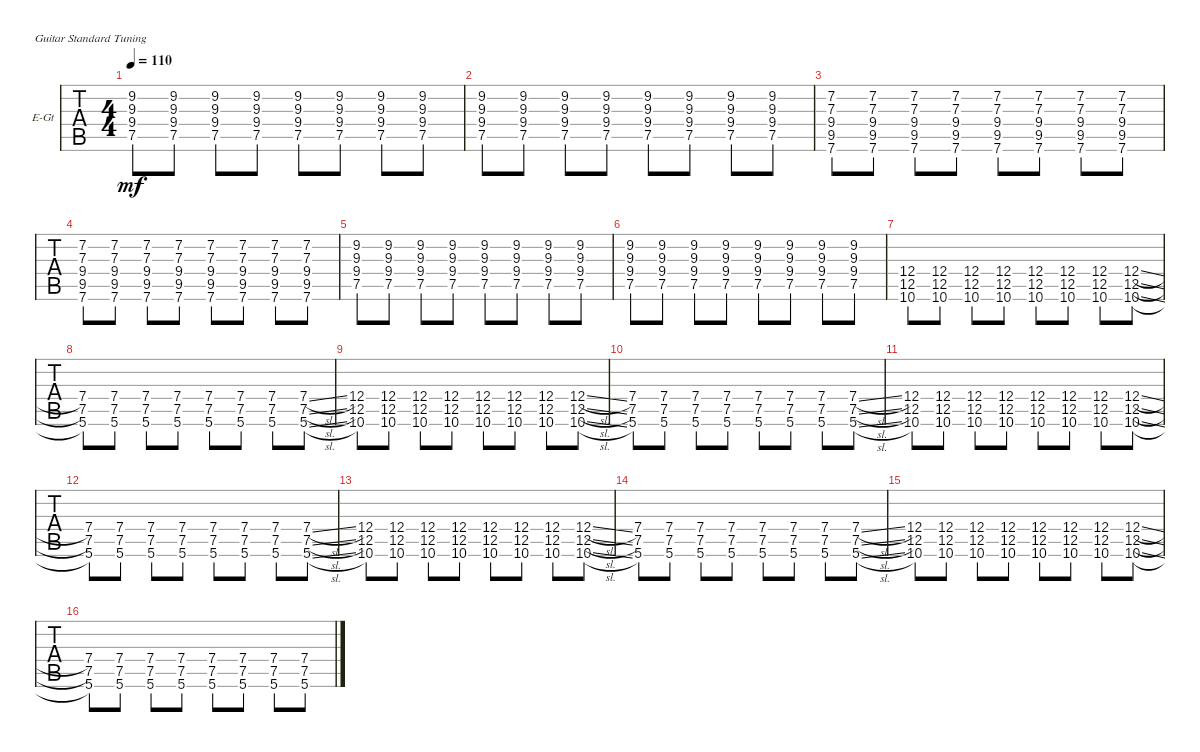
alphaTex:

\defaultSystemsLayout 4
\bracketExtendMode groupsimilarinstruments
\firstSystemTrackNameOrientation horizontal
\otherSystemsTrackNameOrientation horizontal
\track ("Albert" "E-Gt") {instrument overdrivenguitar}
\staff {tabs}
\tuning (E4 B3 G3 D3 A2 E2)
\ts (4 4)
\tempo 110
\clef g2
\ks c
(7.5 9.4 9.3 9.2).8{dy mf} (9.2 9.3 9.4 7.5).8 (9.4 9.3 9.2 7.5).8 (9.4 9.3 9.2 7.5).8 (9.4 9.3 9.2 7.5).8 (9.4 9.3 9.2 7.5).8 (9.4 9.3 9.2 7.5).8 (9.4 9.3 9.2 7.5).8 |
(7.5 9.4 9.3 9.2).8 (9.2 9.3 9.4 7.5).8 (9.4 9.3 9.2 7.5).8 (9.4 9.3 9.2 7.5).8 (9.4 9.3 9.2 7.5).8 (9.4 9.3 9.2 7.5).8 (9.4 9.3 9.2 7.5).8 (9.4 9.3 9.2 7.5).8 |
(7.6 9.5 9.4 7.3 7.2).8 (7.2 7.3 9.4 9.5 7.6).8 (7.2 7.3 9.4 9.5 7.6).8 (7.2 7.3 9.4 9.5 7.6).8 (7.2 7.3 9.4 9.5 7.6).8 (7.2 7.3 9.4 9.5 7.6).8 (7.2 7.3 9.4 9.5 7.6).8 (7.2 7.3 9.4 9.5 7.6).8 |
(7.6 9.5 9.4 7.3 7.2).8 (7.2 7.3 9.4 9.5 7.6).8 (7.2 7.3 9.4 9.5 7.6).8 (7.2 7.3 9.4 9.5 7.6).8 (7.2 7.3 9.4 9.5 7.6).8 (7.2 7.3 9.4 9.5 7.6).8 (7.2 7.3 9.4 9.5 7.6).8 (7.2 7.3 9.4 9.5 7.6).8 |
(7.5 9.4 9.3 9.2).8 (9.2 9.3 9.4 7.5).8 (9.4 9.3 9.2 7.5).8 (9.4 9.3 9.2 7.5).8 (9.4 9.3 9.2 7.5).8 (9.4 9.3 9.2 7.5).8 (9.4 9.3 9.2 7.5).8 (9.4 9.3 9.2 7.5).8 |
(7.5 9.4 9.3 9.2).8 (9.2 9.3 9.4 7.5).8 (9.4 9.3 9.2 7.5).8 (9.4 9.3 9.2 7.5).8 (9.4 9.3 9.2 7.5).8 (9.4 9.3 9.2 7.5).8 (9.4 9.3 9.2 7.5).8 (9.4 9.3 9.2 7.5).8 |
(10.6 12.5 12.4).8 (10.6 12.5 12.4).8 (10.6 12.5 12.4).8 (10.6 12.5 12.4).8 (10.6 12.5 12.4).8 (10.6 12.5 12.4).8 (10.6 12.5 12.4).8 (10.6{sl} 12.5{sl} 12.4{sl}).8 |
(5.6 7.5 7.4).8 (5.6 7.4 7.5).8 (5.6 7.4 7.5).8 (5.6 7.4 7.5).8 (5.6 7.4 7.5).8 (5.6 7.4 7.5).8 (5.6 7.4 7.5).8 (5.6{sl} 7.4{sl} 7.5{sl}).8 |
(10.6 12.5 12.4).8 (10.6 12.5 12.4).8 (10.6 12.5 12.4).8 (10.6 12.5 12.4).8 (10.6 12.5 12.4).8 (10.6 12.5 12.4).8 (10.6 12.5 12.4).8 (10.6{sl} 12.5{sl} 12.4{sl}).8 |
(5.6 7.5 7.4).8 (5.6 7.4 7.5).8 (5.6 7.4 7.5).8 (5.6 7.4 7.5).8 (5.6 7.4 7.5).8 (5.6 7.4 7.5).8 (5.6 7.4 7.5).8 (5.6{sl} 7.4{sl} 7.5{sl}).8 |
(10.6 12.5 12.4).8 (10.6 12.5 12.4).8 (10.6 12.5 12.4).8 (10.6 12.5 12.4).8 (10.6 12.5 12.4).8 (10.6 12.5 12.4).8 (10.6 12.5 12.4).8 (10.6{sl} 12.5{sl} 12.4{sl}).8 |
(5.6 7.5 7.4).8 (5.6 7.4 7.5).8 (5.6 7.4 7.5).8 (5.6 7.4 7.5).8 (5.6 7.4 7.5).8 (5.6 7.4 7.5).8 (5.6 7.4 7.5).8 (5.6{sl} 7.4{sl} 7.5{sl}).8 |
(10.6 12.5 12.4).8 (10.6 12.5 12.4).8 (10.6 12.5 12.4).8 (10.6 12.5 12.4).8 (10.6 12.5 12.4).8 (10.6 12.5 12.4).8 (10.6 12.5 12.4).8 (10.6{sl} 12.5{sl} 12.4{sl}).8 |
(5.6 7.5 7.4).8 (5.6 7.4 7.5).8 (5.6 7.4 7.5).8 (5.6 7.4 7.5).8 (5.6 7.4 7.5).8 (5.6 7.4 7.5).8 (5.6 7.4 7.5).8 (5.6{sl} 7.4{sl} 7.5{sl}).8 |
(10.6 12.5 12.4).8 (10.6 12.5 12.4).8 (10.6 12.5 12.4).8 (10.6 12.5 12.4).8 (10.6 12.5 12.4).8 (10.6 12.5 12.4).8 (10.6 12.5 12.4).8 (10.6{sl} 12.5{sl} 12.4{sl}).8 |
(5.6 7.5 7.4).8 (5.6 7.4 7.5).8 (5.6 7.4 7.5).8 (5.6 7.4 7.5).8 (5.6 7.4 7.5).8 (5.6 7.4 7.5).8 (5.6 7.4 7.5).8 (5.6{sl} 7.4{sl} 7.5{sl}).8
